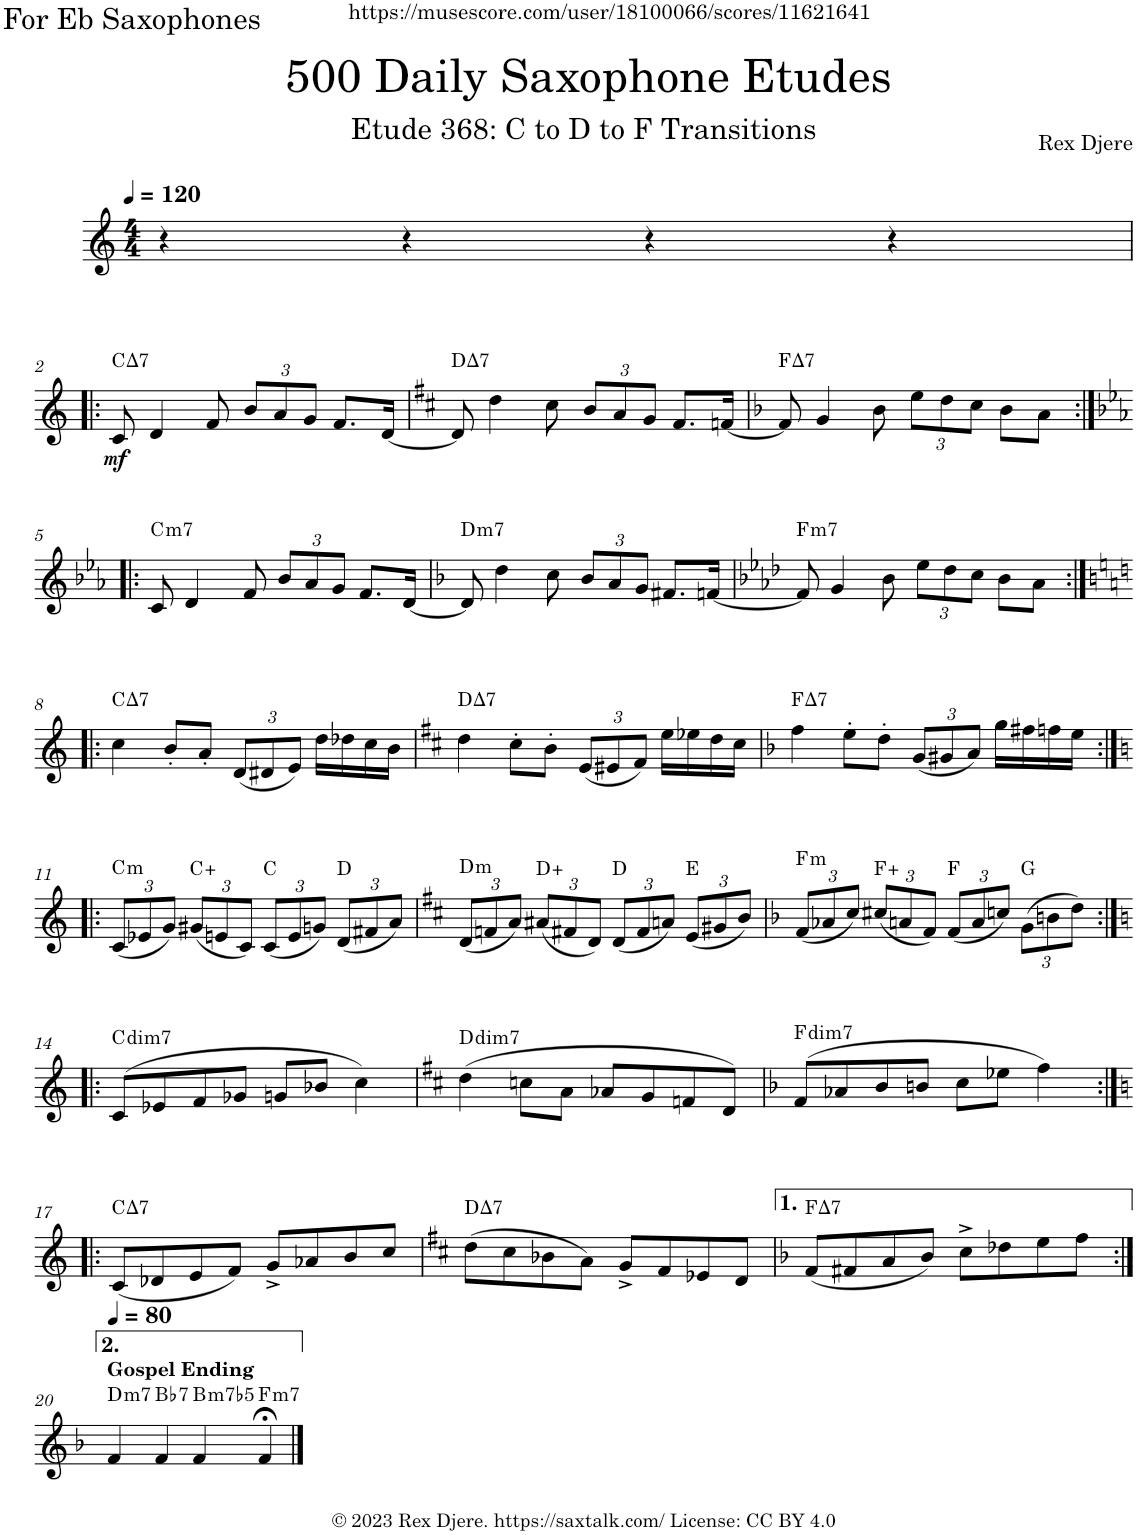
**kern	**dynam	**harte
*part1	*part1	*part1
*staff1	*staff1	*
*I"Alto Saxophone	*	*
*I'A. Sax.	*	*
*clefG2	*	*
*Trd5c9	*	*
*k[]	*	*
*M4/4	*	*
*MM120	*	*
=1	=1	=1
4r	.	.
4r	.	.
4r	.	.
4r	.	.
!!LO:LB:g=z
=2!|:	=2!|:	=2!|:
!	!LO:DY:b	!LO:H:kt=7
8c/	mf	C:maj7
4d/	.	.
8f/	.	.
*Xbrackettup	*	*
12b/L	.	.
12a/	.	.
12g/J	.	.
8.f/L	.	.
[16d/Jk	.	.
=3	=3	=3
*k[f#c#]	*	*
!	!	!LO:H:kt=7
8d/]	.	D:maj7
4dd\	.	.
8cc#\	.	.
12b/L	.	.
12a/	.	.
12g/J	.	.
8.f#/L	.	.
[16fn/Jk	.	.
=4	=4	=4
*k[b-]	*	*
!	!	!LO:H:kt=7
8f/]	.	F:maj7
4g/	.	.
8b-\	.	.
12ee\L	.	.
12dd\	.	.
12cc\J	.	.
8b-\L	.	.
8a\J	.	.
!!LO:LB:g=z
=5:|!|:	=5:|!|:	=5:|!|:
*k[b-e-a-]	*	*
!	!	!LO:H:kt=m7
8c/	.	C:min7
4d/	.	.
8f/	.	.
12b-/L	.	.
12a-/	.	.
12g/J	.	.
8.f/L	.	.
[16d/Jk	.	.
=6	=6	=6
*k[b-]	*	*
!	!	!LO:H:kt=m7
8d/]	.	D:min7
4dd\	.	.
8cc\	.	.
12b-/L	.	.
12a/	.	.
12g/J	.	.
8.f#X/L	.	.
[16fn/Jk	.	.
=7	=7	=7
*k[b-e-a-d-]	*	*
!	!	!LO:H:kt=m7
8f/]	.	F:min7
4g/	.	.
8b-\	.	.
12ee-\L	.	.
12dd-\	.	.
12cc\J	.	.
8b-\L	.	.
8a-\J	.	.
!!LO:LB:g=z
=8:|!|:	=8:|!|:	=8:|!|:
*k[]	*	*
!	!	!LO:H:kt=7
4cc\	.	C:maj7
8b'/L	.	.
8a'/J	.	.
(12d/L	.	.
12d#X/	.	.
12e/J)	.	.
16dd\LL	.	.
16dd-X\	.	.
16cc\	.	.
16b\JJ	.	.
=9	=9	=9
*k[f#c#]	*	*
!	!	!LO:H:kt=7
4dd\	.	D:maj7
8cc#'\L	.	.
8b'\J	.	.
(12e/L	.	.
12e#X/	.	.
12f#/J)	.	.
16ee\LL	.	.
16ee-X\	.	.
16dd\	.	.
16cc#\JJ	.	.
=10	=10	=10
*k[b-]	*	*
!	!	!LO:H:kt=7
4ff\	.	F:maj7
8ee'\L	.	.
8dd'\J	.	.
(12g/L	.	.
12g#X/	.	.
12a/J)	.	.
16gg\LL	.	.
16ff#X\	.	.
16ffn\	.	.
16ee\JJ	.	.
!!LO:LB:g=z
=11:|!|:	=11:|!|:	=11:|!|:
*k[]	*	*
!	!	!LO:H:kt=m
(12c/L	.	C:min
12e-X/	.	.
12g/J)	.	.
(12g#X/L	.	C:aug
12en/	.	.
12c/J)	.	.
(12c/L	.	C:maj
12e/	.	.
12gn/J)	.	.
(12d/L	.	D:maj
12f#X/	.	.
12a/J)	.	.
=12	=12	=12
*k[f#c#]	*	*
!	!	!LO:H:kt=m
(12d/L	.	D:min
12fn/	.	.
12a/J)	.	.
(12a#X/L	.	D:aug
12f#X/	.	.
12d/J)	.	.
(12d/L	.	D:maj
12f#/	.	.
12an/J)	.	.
(12e/L	.	E:maj
12g#X/	.	.
12b/J)	.	.
=13	=13	=13
*k[b-]	*	*
!	!	!LO:H:kt=m
(12f/L	.	F:min
12a-X/	.	.
12cc/J)	.	.
(12cc#X/L	.	F:aug
12an/	.	.
12f/J)	.	.
(12f/L	.	F:maj
12a/	.	.
12ccn/J)	.	.
(12g\L	.	G:maj
12bn\	.	.
12dd\J)	.	.
!!LO:LB:g=z
=14:|!|:	=14:|!|:	=14:|!|:
*k[]	*	*
!	!	!LO:H:kt=dim7
(8c/L	.	C:dim7
8e-X/	.	.
8f/	.	.
8g-X/J	.	.
8gn/L	.	.
8b-X/J	.	.
4cc\)	.	.
=15	=15	=15
*k[f#c#]	*	*
!	!	!LO:H:kt=dim7
(4dd\	.	D:dim7
8ccn\L	.	.
8a\J	.	.
8a-X/L	.	.
8g/	.	.
8fn/	.	.
8d/J)	.	.
=16	=16	=16
*k[b-]	*	*
!	!	!LO:H:kt=dim7
(8f/L	.	F:dim7
8a-X/	.	.
8b-/	.	.
8bn/J	.	.
8cc\L	.	.
8ee-X\J	.	.
4ff\)	.	.
!!LO:LB:g=z
=17:|!|:	=17:|!|:	=17:|!|:
*k[]	*	*
!	!	!LO:H:kt=7
(8c/L	.	C:maj7
8d-X/	.	.
8e/	.	.
8f/J)	.	.
8g^/L	.	.
8a-X/	.	.
8b/	.	.
8cc/J	.	.
=18	=18	=18
*k[f#c#]	*	*
!	!	!LO:H:kt=7
(8dd\L	.	D:maj7
8cc#\	.	.
8b-X\	.	.
8a\J)	.	.
8g^/L	.	.
8f#/	.	.
8e-X/	.	.
8d/J	.	.
=19	=19	=19
*k[b-]	*	*
!	!	!LO:H:kt=7
(8f/L	.	F:maj7
8f#X/	.	.
8a/	.	.
8b-/J)	.	.
8cc^\L	.	.
8dd-X\	.	.
8ee\	.	.
8ff\J	.	.
!!LO:LB:g=z
=20:|!	=20:|!	=20:|!
*MM80	*	*
!LO:TX:a:B:t=Gospel Ending	!	!LO:H:kt=m7
4f/	.	D:min7
!	!	!LO:H:kt=7
4f/	.	Bb:7
!	!	!LO:H:kt=m7b5
4f/	.	B:hdim7
!	!	!LO:H:kt=m7
4f;</	.	F:min7
==	==	==
*-	*-	*-
